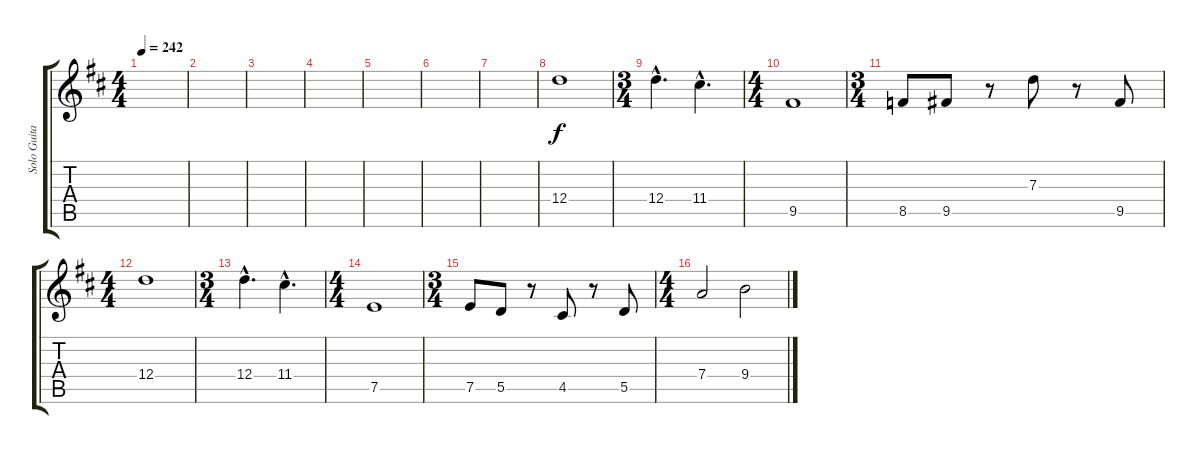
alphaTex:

\track ("Solo Guitar 2" "Solo Guita") {instrument distortionguitar}
\staff {score tabs}
\tuning (E4 B3 G3 D3 A2 E2) {hide}
\ts (4 4)
\tempo 242
\clef g2
\ks d
|
|
|
|
|
|
|
12.4.1 |
\ts (3 4)
12.4{hac}.4{d} 11.4{hac}.4{d} |
\ts (4 4)
9.5.1 |
\ts (3 4)
8.5.8 9.5.8 r.8 7.3.8 r.8 9.5.8 |
\ts (4 4)
12.4.1 |
\ts (3 4)
12.4{hac}.4{d} 11.4{hac}.4{d} |
\ts (4 4)
7.5.1 |
\ts (3 4)
7.5.8 5.5.8 r.8 4.5.8 r.8 5.5.8 |
\ts (4 4)
7.4.2 9.4.2
